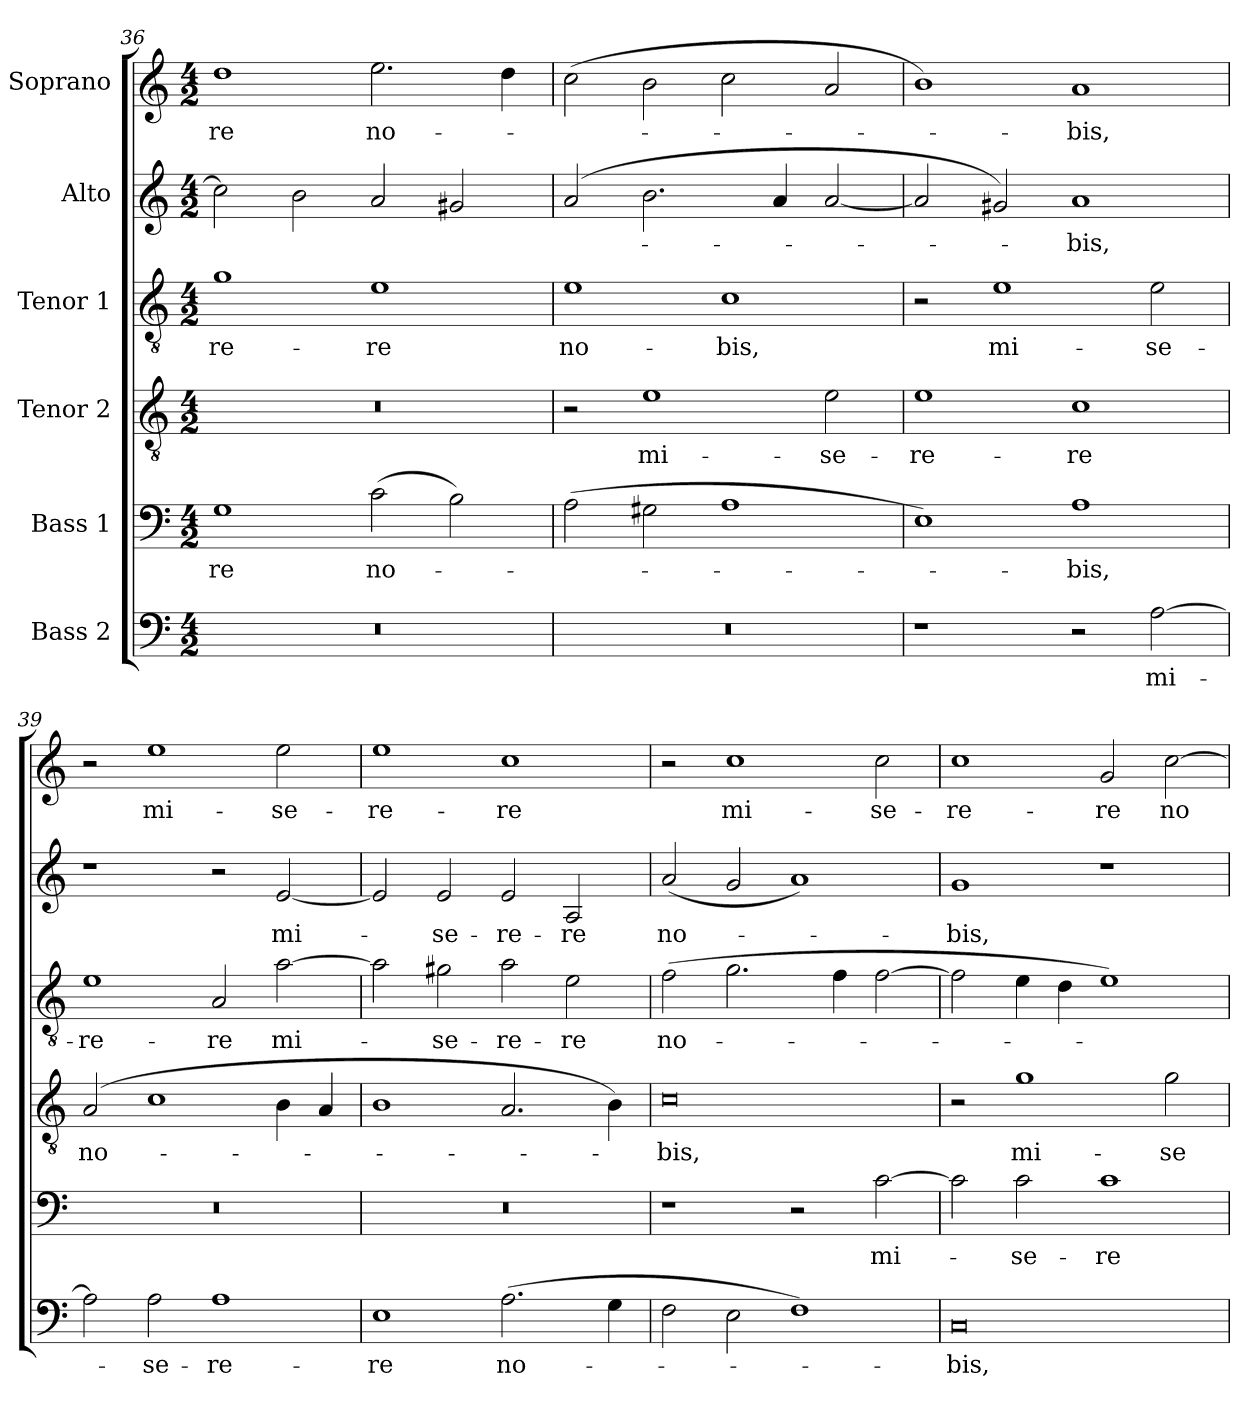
**kern	**text	**kern	**text	**kern	**text	**kern	**text	**kern	**text	**kern	**text
*part6	*part6	*part5	*part5	*part4	*part4	*part3	*part3	*part2	*part2	*part1	*part1
*staff6	*staff6	*staff5	*staff5	*staff4	*staff4	*staff3	*staff3	*staff2	*staff2	*staff1	*staff1
*I"Bass 2	*	*I"Bass 1	*	*I"Tenor 2	*	*I"Tenor 1	*	*I"Alto	*	*I"Soprano	*
*clefF4	*	*clefF4	*	*clefGv2	*	*clefGv2	*	*clefG2	*	*clefG2	*
*k[]	*	*k[]	*	*k[]	*	*k[]	*	*k[]	*	*k[]	*
*C:	*	*C:	*	*C:	*	*C:	*	*C:	*	*C:	*
*M4/2	*	*M4/2	*	*M4/2	*	*M4/2	*	*M4/2	*	*M4/2	*
=36	=36	=36	=36	=36	=36	=36	=36	=36	=36	=36	=36
0r	.	1G	-re	0r	.	1g	-re-	2cc\]	.	1dd	-re
.	.	.	.	.	.	.	.	2b\	.	.	.
.	.	(2c\	no-	.	.	1e	-re	2a/	.	2.ee\	no-
.	.	2B\)	.	.	.	.	.	2g#X/	.	.	.
.	.	.	.	.	.	.	.	.	.	4dd\	.
!!LO:LB:g=z
=37	=37	=37	=37	=37	=37	=37	=37	=37	=37	=37	=37
0r	.	(2A\	-­-	2r	.	1e	no-	(2a/	-­-	(2cc\	-­-
.	.	2G#X\	.	1e	mi-	.	.	2.b\	.	2b\	.
.	.	1A	.	.	.	1c	-bis,	.	.	2cc\	.
.	.	.	.	.	.	.	.	4a/	.	.	.
.	.	.	.	2e\	-se-	.	.	[2a/	.	2a/	.
=38	=38	=38	=38	=38	=38	=38	=38	=38	=38	=38	=38
1r	.	1E)	.	1e	-re-	2r	.	2a/]	.	1b)	.
.	.	.	.	.	.	1e	mi-	2g#X/)	.	.	.
2r	.	1A	-bis,	1c	-re	.	.	1a	-bis,	1a	-bis,
[2A\	mi-	.	.	.	.	2e\	-se-	.	.	.	.
=39	=39	=39	=39	=39	=39	=39	=39	=39	=39	=39	=39
2A\]	.	0r	.	(2A/	no-	1e	-re-	1r	.	2r	.
2A\	-se-	.	.	1c	.	.	.	.	.	1ee	mi-
1A	-re-	.	.	.	.	2A/	-re	2r	.	.	.
.	.	.	.	4B\	.	[2a\	mi-	[2e/	mi-	2ee\	-se-
.	.	.	.	4A/	.	.	.	.	.	.	.
=40	=40	=40	=40	=40	=40	=40	=40	=40	=40	=40	=40
1E	-re	0r	.	1B	.	2a\]	.	2e/]	.	1ee	-re-
.	.	.	.	.	.	2g#X\	-se-	2e/	-se-	.	.
(2.A\	no-	.	.	2.A/	.	2a\	-re-	2e/	-re-	1cc	-re
.	.	.	.	.	.	2e\	-re	2A/	-re	.	.
4G\	.	.	.	4B\)	.	.	.	.	.	.	.
=41	=41	=41	=41	=41	=41	=41	=41	=41	=41	=41	=41
2F\	.	1r	.	0c	-bis,	(2f\	no-	(2a/	no-	2r	.
2E\	.	.	.	.	.	2.g\	.	2g/	.	1cc	mi-
1F)	.	2r	.	.	.	.	.	1a)	.	.	.
.	.	.	.	.	.	4f\	.	.	.	.	.
.	.	[2c\	mi-	.	.	[2f\	.	.	.	2cc\	-se-
=42	=42	=42	=42	=42	=42	=42	=42	=42	=42	=42	=42
0C	-bis,	2c\]	.	2r	.	2f\]	.	1g	-bis,	1cc	-re-
.	.	2c\	-se-	1g	mi-	4e\	.	.	.	.	.
.	.	.	.	.	.	4d\	.	.	.	.	.
.	.	1c	-re-	.	.	1e)	.	1r	.	2g/	-re
.	.	.	.	2g\	-se-	.	.	.	.	[2cc\	no-
=	=	=	=	=	=	=	=	=	=	=	=
*-	*-	*-	*-	*-	*-	*-	*-	*-	*-	*-	*-
